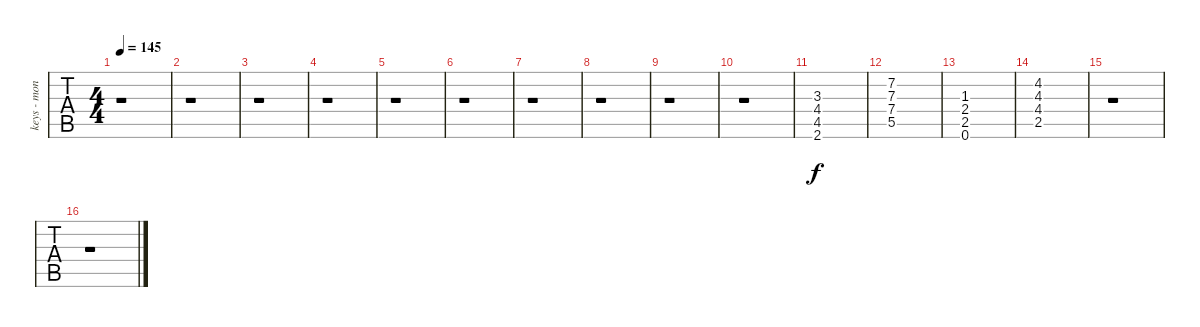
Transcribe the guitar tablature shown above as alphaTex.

\track ("keys - monty oxy moron" "keys - mon") {instrument churchorgan}
\staff {tabs}
\tuning (E4 B3 G3 D3 A2 E2) {hide}
\ts (4 4)
\tempo 145
\clef g2
\ks c
r.1{dy f} |
r.1 |
r.1 |
r.1 |
r.1 |
r.1 |
r.1 |
r.1 |
r.1 |
r.1 |
(3.3 4.4 4.5 2.6).1 |
(7.2 7.3 7.4 5.5).1 |
(1.3 2.4 2.5 0.6).1 |
(4.2 4.3 4.4 2.5).1 |
r.1 |
r.1
